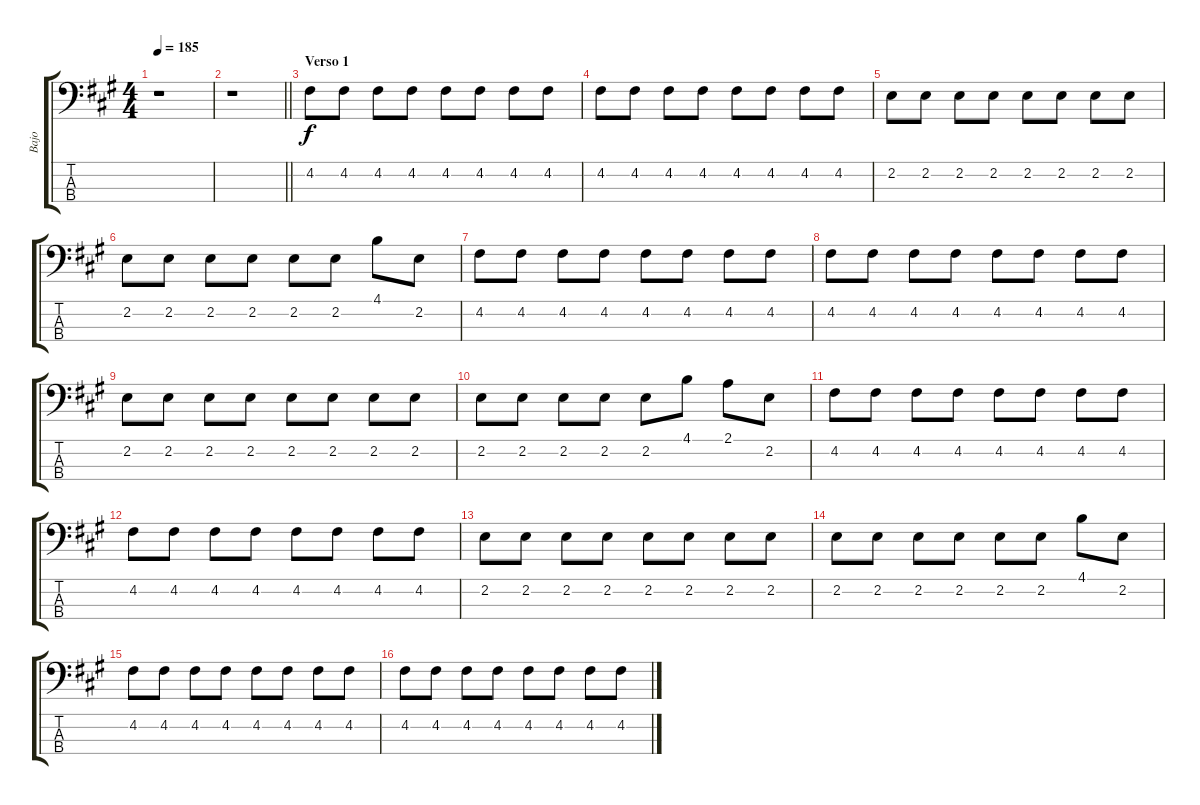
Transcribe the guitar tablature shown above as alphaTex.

\track ("Bajo" "Bajo") {instrument electricbassfinger}
\staff {score tabs}
\tuning (G2 D2 A1 E1) {hide}
\ts (4 4)
\tempo 185
\clef f4
\ks a
r.1{dy f} |
\barLineRight lightlight
r.1 |
\section ("" "Verso 1")
4.2.8 4.2.8 4.2.8 4.2.8 4.2.8 4.2.8 4.2.8 4.2.8 |
4.2.8 4.2.8 4.2.8 4.2.8 4.2.8 4.2.8 4.2.8 4.2.8 |
2.2.8 2.2.8 2.2.8 2.2.8 2.2.8 2.2.8 2.2.8 2.2.8 |
2.2.8 2.2.8 2.2.8 2.2.8 2.2.8 2.2.8 4.1.8 2.2.8 |
4.2.8 4.2.8 4.2.8 4.2.8 4.2.8 4.2.8 4.2.8 4.2.8 |
4.2.8 4.2.8 4.2.8 4.2.8 4.2.8 4.2.8 4.2.8 4.2.8 |
2.2.8 2.2.8 2.2.8 2.2.8 2.2.8 2.2.8 2.2.8 2.2.8 |
2.2.8 2.2.8 2.2.8 2.2.8 2.2.8 4.1.8 2.1.8 2.2.8 |
4.2.8 4.2.8 4.2.8 4.2.8 4.2.8 4.2.8 4.2.8 4.2.8 |
4.2.8 4.2.8 4.2.8 4.2.8 4.2.8 4.2.8 4.2.8 4.2.8 |
2.2.8 2.2.8 2.2.8 2.2.8 2.2.8 2.2.8 2.2.8 2.2.8 |
2.2.8 2.2.8 2.2.8 2.2.8 2.2.8 2.2.8 4.1.8 2.2.8 |
4.2.8 4.2.8 4.2.8 4.2.8 4.2.8 4.2.8 4.2.8 4.2.8 |
4.2.8 4.2.8 4.2.8 4.2.8 4.2.8 4.2.8 4.2.8 4.2.8
